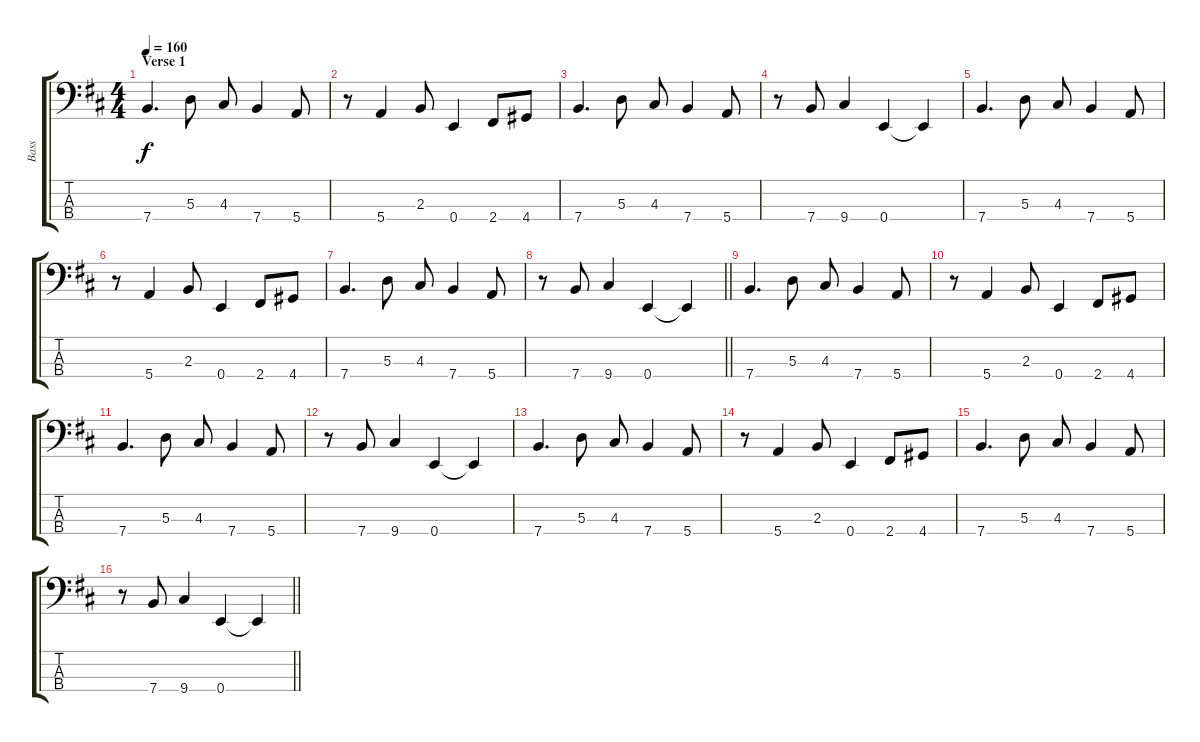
\track ("Bass" "Bass") {instrument electricbasspick}
\staff {score tabs}
\tuning (G2 D2 A1 E1) {hide}
\ts (4 4)
\section ("" "Verse 1")
\tempo 160
\clef f4
\ks d
7.4.4{d dy f} 5.3.8 4.3.8 7.4.4 5.4.8 |
r.8 5.4.4 2.3.8 0.4.4 2.4.8 4.4.8 |
7.4.4{d} 5.3.8 4.3.8 7.4.4 5.4.8 |
r.8 7.4.8 9.4.4 0.4.4 0.4{t}.4 |
7.4.4{d} 5.3.8 4.3.8 7.4.4 5.4.8 |
r.8 5.4.4 2.3.8 0.4.4 2.4.8 4.4.8 |
7.4.4{d} 5.3.8 4.3.8 7.4.4 5.4.8 |
\barLineRight lightlight
r.8 7.4.8 9.4.4 0.4.4 0.4{t}.4 |
7.4.4{d} 5.3.8 4.3.8 7.4.4 5.4.8 |
r.8 5.4.4 2.3.8 0.4.4 2.4.8 4.4.8 |
7.4.4{d} 5.3.8 4.3.8 7.4.4 5.4.8 |
r.8 7.4.8 9.4.4 0.4.4 0.4{t}.4 |
7.4.4{d} 5.3.8 4.3.8 7.4.4 5.4.8 |
r.8 5.4.4 2.3.8 0.4.4 2.4.8 4.4.8 |
7.4.4{d} 5.3.8 4.3.8 7.4.4 5.4.8 |
\barLineRight lightlight
r.8 7.4.8 9.4.4 0.4.4 0.4{t}.4
